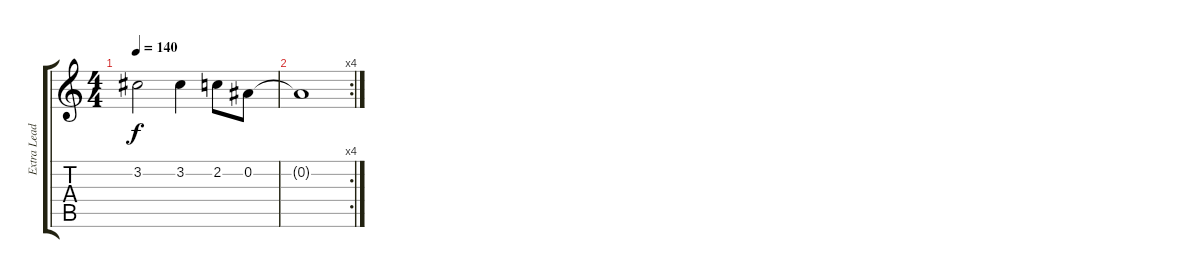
\track ("Extra Lead" "Extra Lead") {instrument distortionguitar}
\staff {score tabs}
\tuning (Eb4 Bb3 Gb3 Db3 Ab2 Eb2) {hide}
\ts (4 4)
\tempo 140
\clef g2
\ks c
3.2.2{dy f} 3.2.4 2.2.8 0.2.8 |
\rc 4
0.2{t}.1
